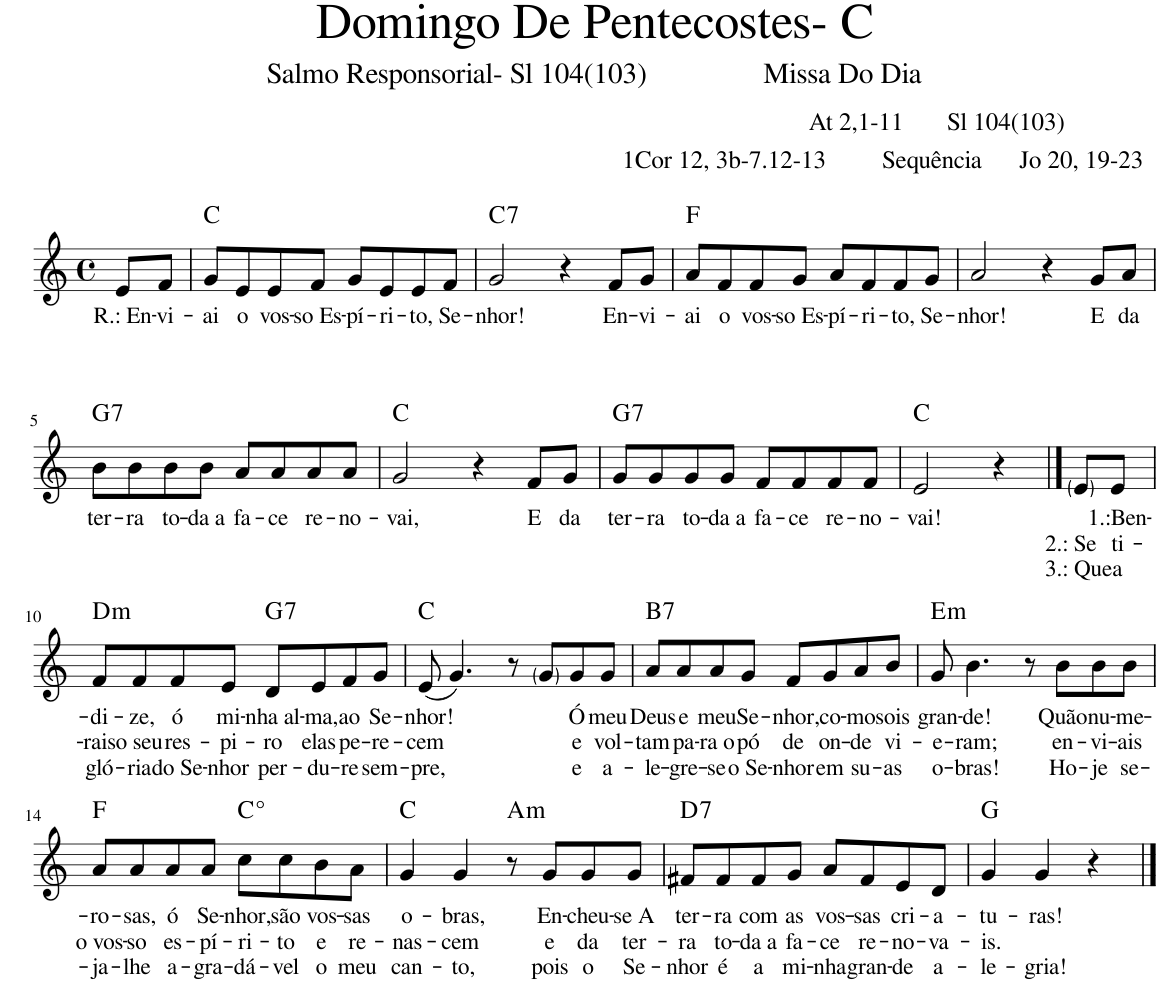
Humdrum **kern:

**kern	**text	**text	**text	**harte
*part1	*part1	*part1	*part1	*part1
*staff1	*staff1	*staff1	*staff1	*
*I"Voz	*	*	*	*
*I'Vo.	*	*	*	*
*clefG2	*	*	*	*
*k[]	*	*	*	*
*M4/4	*	*	*	*
*met(c)	*	*	*	*
=	=	=	=	=
!	!LO:LY:b	!	!	!
8e/L	R.: En-	.	.	.
!	!LO:LY:b	!	!	!
8f/J	-vi-	.	.	.
=1	=1	=1	=1	=1
!	!LO:LY:b	!	!	!
8g/L	-ai	.	.	C:maj
!	!LO:LY:b	!	!	!
8e/	o	.	.	.
!	!LO:LY:b	!	!	!
8e/	vos-	.	.	.
!	!LO:LY:b	!	!	!
8f/J	-so Es-	.	.	.
!	!LO:LY:b	!	!	!
8g/L	-pí-	.	.	.
!	!LO:LY:b	!	!	!
8e/	-ri-	.	.	.
!	!LO:LY:b	!	!	!
8e/	-to,	.	.	.
!	!LO:LY:b	!	!	!
8f/J	Se-	.	.	.
=2	=2	=2	=2	=2
!	!LO:LY:b	!	!	!LO:H:kt=7
2g/	-nhor!	.	.	C:7
4r	.	.	.	.
!	!LO:LY:b	!	!	!
8f/L	En-	.	.	.
!	!LO:LY:b	!	!	!
8g/J	-vi-	.	.	.
=3	=3	=3	=3	=3
!	!LO:LY:b	!	!	!
8a/L	-ai	.	.	F:maj
!	!LO:LY:b	!	!	!
8f/	o	.	.	.
!	!LO:LY:b	!	!	!
8f/	vos-	.	.	.
!	!LO:LY:b	!	!	!
8g/J	-so Es-	.	.	.
!	!LO:LY:b	!	!	!
8a/L	-pí-	.	.	.
!	!LO:LY:b	!	!	!
8f/	-ri-	.	.	.
!	!LO:LY:b	!	!	!
8f/	-to,	.	.	.
!	!LO:LY:b	!	!	!
8g/J	Se-	.	.	.
=4	=4	=4	=4	=4
!	!LO:LY:b	!	!	!
2a/	-nhor!	.	.	.
4r	.	.	.	.
!	!LO:LY:b	!	!	!
8g/L	E	.	.	.
!	!LO:LY:b	!	!	!
8a/J	da	.	.	.
!!LO:LB:g=z
=5	=5	=5	=5	=5
!	!LO:LY:b	!	!	!LO:H:kt=7
8b\L	ter-	.	.	G:7
!	!LO:LY:b	!	!	!
8b\	-ra	.	.	.
!	!LO:LY:b	!	!	!
8b\	to-	.	.	.
!	!LO:LY:b	!	!	!
8b\J	-da a	.	.	.
!	!LO:LY:b	!	!	!
8a/L	fa-	.	.	.
!	!LO:LY:b	!	!	!
8a/	-ce	.	.	.
!	!LO:LY:b	!	!	!
8a/	re-	.	.	.
!	!LO:LY:b	!	!	!
8a/J	-no-	.	.	.
=6	=6	=6	=6	=6
!	!LO:LY:b	!	!	!
2g/	-vai,	.	.	C:maj
4r	.	.	.	.
!	!LO:LY:b	!	!	!
8f/L	E	.	.	.
!	!LO:LY:b	!	!	!
8g/J	da	.	.	.
=7	=7	=7	=7	=7
!	!LO:LY:b	!	!	!LO:H:kt=7
8g/L	ter-	.	.	G:7
!	!LO:LY:b	!	!	!
8g/	-ra	.	.	.
!	!LO:LY:b	!	!	!
8g/	to-	.	.	.
!	!LO:LY:b	!	!	!
8g/J	-da a	.	.	.
!	!LO:LY:b	!	!	!
8f/L	fa-	.	.	.
!	!LO:LY:b	!	!	!
8f/	-ce	.	.	.
!	!LO:LY:b	!	!	!
8f/	re-	.	.	.
!	!LO:LY:b	!	!	!
8f/J	-no-	.	.	.
=8	=8	=8	=8	=8
!	!LO:LY:b	!	!	!
2e/	-vai!	.	.	C:maj
4r	.	.	.	.
==9	==9	==9	==9	==9
!	!	!LO:LY:b	!LO:LY:b	!
8e/L	.	2.: Se	3.: Que	.
!	!LO:LY:b	!LO:LY:b	!LO:LY:b	!
8e/J	1.:Ben-	ti-	a	.
!!LO:LB:g=z
=10	=10	=10	=10	=10
!	!LO:LY:b	!LO:LY:b	!LO:LY:b	!LO:H:kt=m
8f/L	-di-	-rais	gló-	D:min
!	!LO:LY:b	!LO:LY:b	!LO:LY:b	!
8f/	-ze,	o seu	-ria	.
!	!LO:LY:b	!LO:LY:b	!LO:LY:b	!
8f/	ó	res-	do Se-	.
!	!LO:LY:b	!LO:LY:b	!LO:LY:b	!
8e/J	mi-	-pi-	-nhor	.
!	!LO:LY:b	!LO:LY:b	!LO:LY:b	!LO:H:kt=7
8d/L	-nha al-	-ro	per-	G:7
!	!LO:LY:b	!LO:LY:b	!LO:LY:b	!
8e/	-ma,	elas	-du-	.
!	!LO:LY:b	!LO:LY:b	!LO:LY:b	!
8f/	ao	pe-	-re	.
!	!LO:LY:b	!LO:LY:b	!LO:LY:b	!
8g/J	Se-	-re-	sem-	.
=11	=11	=11	=11	=11
!	!LO:LY:b	!LO:LY:b	!LO:LY:b	!
(8e/	-nhor!	-cem	-pre,	C:maj
4.g/)	.	.	.	.
8r	.	.	.	.
8g/L	.	.	.	.
!	!LO:LY:b	!LO:LY:b	!LO:LY:b	!
8g/	Ó	e	e	.
!	!LO:LY:b	!LO:LY:b	!LO:LY:b	!
8g/J	meu	vol-	a-	.
=12	=12	=12	=12	=12
!	!LO:LY:b	!LO:LY:b	!LO:LY:b	!LO:H:kt=7
8a/L	Deus	-tam	-le-	B:7
!	!LO:LY:b	!LO:LY:b	!LO:LY:b	!
8a/	e	pa-	-gre-	.
!	!LO:LY:b	!LO:LY:b	!LO:LY:b	!
8a/	meu	-ra o	-se	.
!	!LO:LY:b	!LO:LY:b	!LO:LY:b	!
8g/J	Se-	pó	o Se-	.
!	!LO:LY:b	!LO:LY:b	!LO:LY:b	!
8f/L	-nhor,	de	-nhor	.
!	!LO:LY:b	!LO:LY:b	!LO:LY:b	!
8g/	co-	on-	em	.
!	!LO:LY:b	!LO:LY:b	!LO:LY:b	!
8a/	-mo	-de	su-	.
!	!LO:LY:b	!LO:LY:b	!LO:LY:b	!
8b/J	sois	vi-	-as	.
=13	=13	=13	=13	=13
!	!LO:LY:b	!LO:LY:b	!LO:LY:b	!LO:H:kt=m
8g/	gran-	-e-	o-	E:min
!	!LO:LY:b	!LO:LY:b	!LO:LY:b	!
4.b\	-de!	-ram;	-bras!	.
8r	.	.	.	.
!	!LO:LY:b	!LO:LY:b	!LO:LY:b	!
8b\L	Quão	en-	Ho-	.
!	!LO:LY:b	!LO:LY:b	!LO:LY:b	!
8b\	nu-	-vi-	-je	.
!	!LO:LY:b	!LO:LY:b	!LO:LY:b	!
8b\J	-me-	-ais	se-	.
!!LO:LB:g=z
=14	=14	=14	=14	=14
!	!LO:LY:b	!LO:LY:b	!LO:LY:b	!
8a/L	-ro-	o vos-	-ja-	F:maj
!	!LO:LY:b	!LO:LY:b	!LO:LY:b	!
8a/	-sas,	-so	-lhe	.
!	!LO:LY:b	!LO:LY:b	!LO:LY:b	!
8a/	ó	es-	a-	.
!	!LO:LY:b	!LO:LY:b	!LO:LY:b	!
8a/J	Se-	-pí-	-gra-	.
!	!LO:LY:b	!LO:LY:b	!LO:LY:b	!LO:H:kt=°
8cc\L	-nhor,	-ri-	-dá-	.
!	!LO:LY:b	!LO:LY:b	!LO:LY:b	!
8cc\	são	-to	-vel	.
!	!LO:LY:b	!LO:LY:b	!LO:LY:b	!
8b\	vos-	e	o	.
!	!LO:LY:b	!LO:LY:b	!LO:LY:b	!
8a\J	-sas	re-	meu	.
=15	=15	=15	=15	=15
!	!LO:LY:b	!LO:LY:b	!LO:LY:b	!
4g/	o-	-nas-	can-	C:maj
!	!LO:LY:b	!LO:LY:b	!LO:LY:b	!
4g/	-bras,	-cem	-to,	.
!	!	!	!	!LO:H:kt=m
8r	.	.	.	A:min
!	!LO:LY:b	!LO:LY:b	!LO:LY:b	!
8g/L	En-	e	pois	.
!	!LO:LY:b	!LO:LY:b	!LO:LY:b	!
8g/	-cheu-	da	o	.
!	!LO:LY:b	!LO:LY:b	!LO:LY:b	!
8g/J	-se A	ter-	Se-	.
=16	=16	=16	=16	=16
!	!LO:LY:b	!LO:LY:b	!LO:LY:b	!LO:H:kt=7
8f#X/L	ter-	-ra	-nhor	D:7
!	!LO:LY:b	!LO:LY:b	!LO:LY:b	!
8f#/	-ra	to-	é	.
!	!LO:LY:b	!LO:LY:b	!LO:LY:b	!
8f#/	com	-da a	a	.
!	!LO:LY:b	!LO:LY:b	!LO:LY:b	!
8g/J	as	fa-	mi-	.
!	!LO:LY:b	!LO:LY:b	!LO:LY:b	!
8a/L	vos-	-ce	-nha	.
!	!LO:LY:b	!LO:LY:b	!LO:LY:b	!
8f#/	-sas	re-	gran-	.
!	!LO:LY:b	!LO:LY:b	!LO:LY:b	!
8e/	cri-	-no-	-de	.
!	!LO:LY:b	!LO:LY:b	!LO:LY:b	!
8d/J	-a-	-va-	a-	.
=17	=17	=17	=17	=17
!	!LO:LY:b	!LO:LY:b	!LO:LY:b	!
4g/	-tu-	-is.	-le-	G:maj
!	!LO:LY:b	!	!LO:LY:b	!
4g/	-ras!	.	-gria!	.
4r	.	.	.	.
==	==	==	==	==
*-	*-	*-	*-	*-
